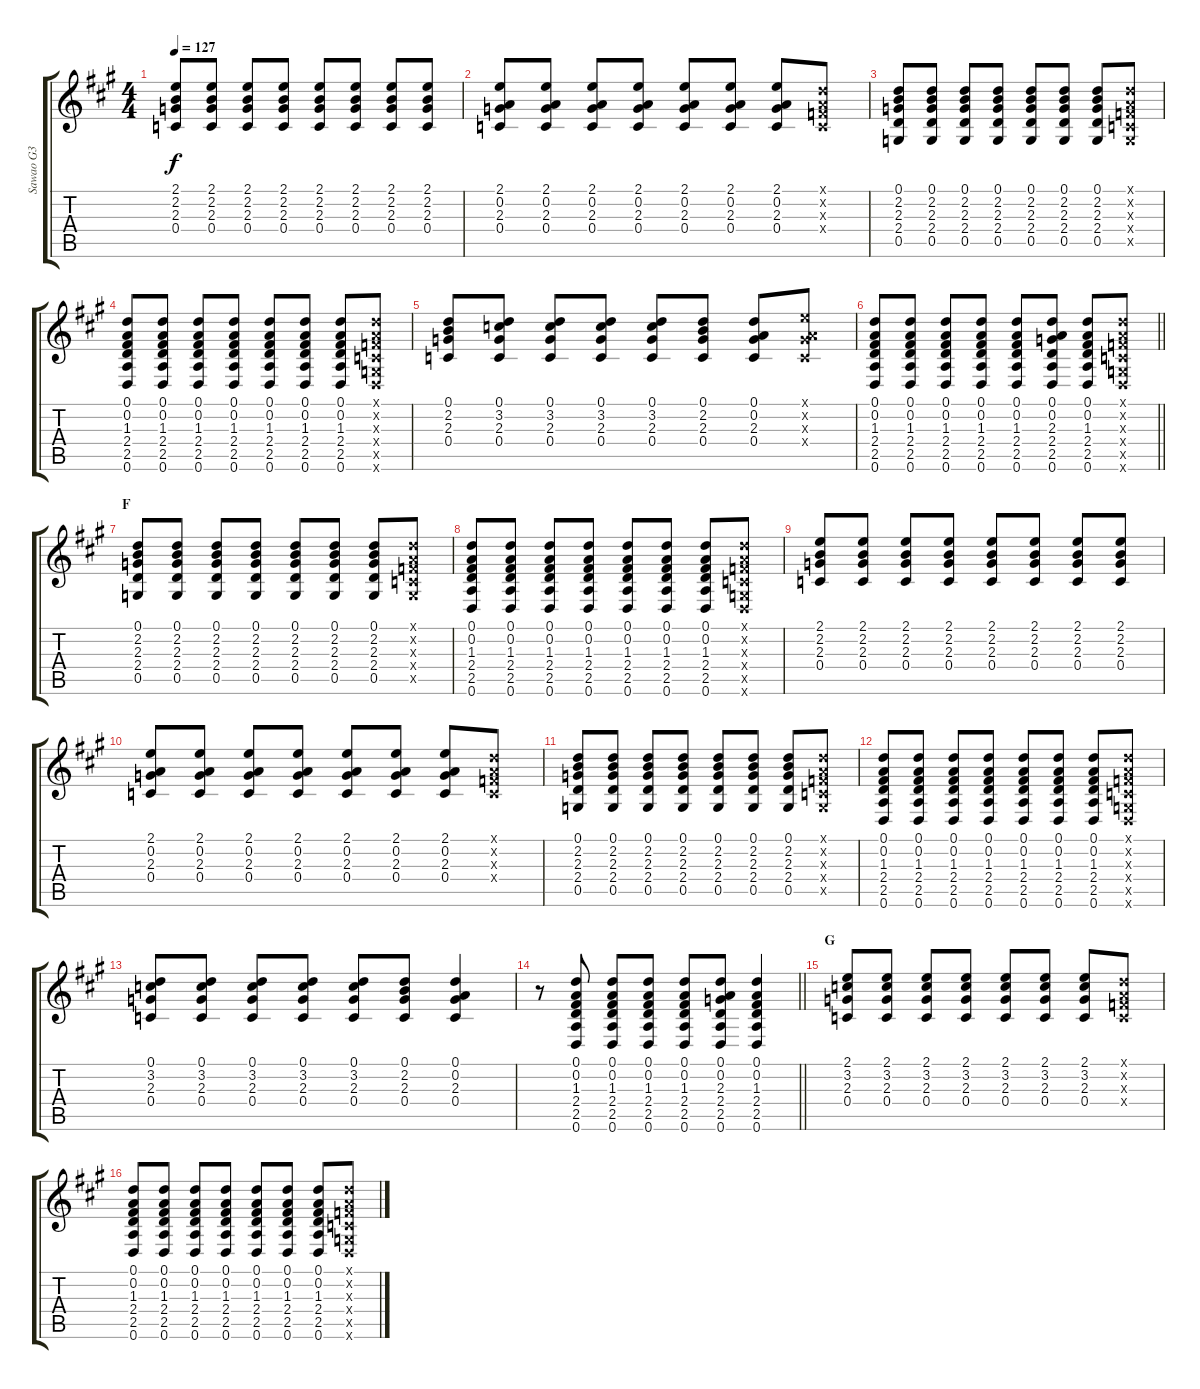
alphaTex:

\track ("Sawao G3" "Sawao G3") {instrument overdrivenguitar}
\staff {score tabs}
\tuning (D4 A3 F3 C3 G2 D2) {hide}
\ts (4 4)
\tempo 127
\clef g2
\ks a
(2.1 2.2 2.3 0.4).8{dy f} (2.1 2.2 2.3 0.4).8 (2.1 2.2 2.3 0.4).8 (2.1 2.2 2.3 0.4).8 (2.1 2.2 2.3 0.4).8 (2.1 2.2 2.3 0.4).8 (2.1 2.2 2.3 0.4).8 (2.1 2.2 2.3 0.4).8 |
(2.1 0.2 2.3 0.4).8 (2.1 0.2 2.3 0.4).8 (2.1 0.2 2.3 0.4).8 (2.1 0.2 2.3 0.4).8 (2.1 0.2 2.3 0.4).8 (2.1 0.2 2.3 0.4).8 (2.1 0.2 2.3 0.4).8 (0.1{x} 0.2{x} 0.3{x} 0.4{x}).8 |
(0.1 2.2 2.3 2.4 0.5).8 (0.1 2.2 2.3 2.4 0.5).8 (0.1 2.2 2.3 2.4 0.5).8 (0.1 2.2 2.3 2.4 0.5).8 (0.1 2.2 2.3 2.4 0.5).8 (0.1 2.2 2.3 2.4 0.5).8 (0.1 2.2 2.3 2.4 0.5).8 (0.1{x} 0.2{x} 0.3{x} 0.4{x} 0.5{x}).8 |
(0.1 0.2 1.3 2.4 2.5 0.6).8 (0.1 0.2 1.3 2.4 2.5 0.6).8 (0.1 0.2 1.3 2.4 2.5 0.6).8 (0.1 0.2 1.3 2.4 2.5 0.6).8 (0.1 0.2 1.3 2.4 2.5 0.6).8 (0.1 0.2 1.3 2.4 2.5 0.6).8 (0.1 0.2 1.3 2.4 2.5 0.6).8 (0.1{x} 0.2{x} 0.3{x} 0.4{x} 0.5{x} 0.6{x}).8 |
(0.1 2.2 2.3 0.4).8 (0.1 3.2 2.3 0.4).8 (0.1 3.2 2.3 0.4).8 (0.1 3.2 2.3 0.4).8 (0.1 3.2 2.3 0.4).8 (0.1 2.2 2.3 0.4).8 (0.1 0.2 2.3 0.4).8 (2.1{x} 0.2{x} 2.3{x} 0.4{x}).8 |
\barLineRight lightlight
(0.1 0.2 1.3 2.4 2.5 0.6).8 (0.1 0.2 1.3 2.4 2.5 0.6).8 (0.1 0.2 1.3 2.4 2.5 0.6).8 (0.1 0.2 1.3 2.4 2.5 0.6).8 (0.1 0.2 1.3 2.4 2.5 0.6).8 (0.1 0.2 2.3 2.4 2.5 0.6).8 (0.1 0.2 1.3 2.4 2.5 0.6).8 (0.1{x} 0.2{x} 0.3{x} 0.4{x} 0.5{x} 0.6{x}).8 |
\section ("" "F")
(0.1 2.2 2.3 2.4 0.5).8 (0.1 2.2 2.3 2.4 0.5).8 (0.1 2.2 2.3 2.4 0.5).8 (0.1 2.2 2.3 2.4 0.5).8 (0.1 2.2 2.3 2.4 0.5).8 (0.1 2.2 2.3 2.4 0.5).8 (0.1 2.2 2.3 2.4 0.5).8 (0.1{x} 0.2{x} 0.3{x} 0.4{x} 0.5{x}).8 |
(0.1 0.2 1.3 2.4 2.5 0.6).8 (0.1 0.2 1.3 2.4 2.5 0.6).8 (0.1 0.2 1.3 2.4 2.5 0.6).8 (0.1 0.2 1.3 2.4 2.5 0.6).8 (0.1 0.2 1.3 2.4 2.5 0.6).8 (0.1 0.2 1.3 2.4 2.5 0.6).8 (0.1 0.2 1.3 2.4 2.5 0.6).8 (0.1{x} 0.2{x} 0.3{x} 0.4{x} 0.5{x} 0.6{x}).8 |
(2.1 2.2 2.3 0.4).8 (2.1 2.2 2.3 0.4).8 (2.1 2.2 2.3 0.4).8 (2.1 2.2 2.3 0.4).8 (2.1 2.2 2.3 0.4).8 (2.1 2.2 2.3 0.4).8 (2.1 2.2 2.3 0.4).8 (2.1 2.2 2.3 0.4).8 |
(2.1 0.2 2.3 0.4).8 (2.1 0.2 2.3 0.4).8 (2.1 0.2 2.3 0.4).8 (2.1 0.2 2.3 0.4).8 (2.1 0.2 2.3 0.4).8 (2.1 0.2 2.3 0.4).8 (2.1 0.2 2.3 0.4).8 (0.1{x} 0.2{x} 0.3{x} 0.4{x}).8 |
(0.1 2.2 2.3 2.4 0.5).8 (0.1 2.2 2.3 2.4 0.5).8 (0.1 2.2 2.3 2.4 0.5).8 (0.1 2.2 2.3 2.4 0.5).8 (0.1 2.2 2.3 2.4 0.5).8 (0.1 2.2 2.3 2.4 0.5).8 (0.1 2.2 2.3 2.4 0.5).8 (0.1{x} 0.2{x} 0.3{x} 0.4{x} 0.5{x}).8 |
(0.1 0.2 1.3 2.4 2.5 0.6).8 (0.1 0.2 1.3 2.4 2.5 0.6).8 (0.1 0.2 1.3 2.4 2.5 0.6).8 (0.1 0.2 1.3 2.4 2.5 0.6).8 (0.1 0.2 1.3 2.4 2.5 0.6).8 (0.1 0.2 1.3 2.4 2.5 0.6).8 (0.1 0.2 1.3 2.4 2.5 0.6).8 (0.1{x} 0.2{x} 0.3{x} 0.4{x} 0.5{x} 0.6{x}).8 |
(0.1 3.2 2.3 0.4).8 (0.1 3.2 2.3 0.4).8 (0.1 3.2 2.3 0.4).8 (0.1 3.2 2.3 0.4).8 (0.1 3.2 2.3 0.4).8 (0.1 2.2 2.3 0.4).8 (0.1 0.2 2.3 0.4).4 |
\barLineRight lightlight
r.8 (0.1 0.2 1.3 2.4 2.5 0.6).8 (0.1 0.2 1.3 2.4 2.5 0.6).8 (0.1 0.2 1.3 2.4 2.5 0.6).8 (0.1 0.2 1.3 2.4 2.5 0.6).8 (0.1 0.2 2.3 2.4 2.5 0.6).8 (0.1 0.2 1.3 2.4 2.5 0.6).4 |
\section ("" "G")
(2.1 3.2 2.3 0.4).8 (2.1 3.2 2.3 0.4).8 (2.1 3.2 2.3 0.4).8 (2.1 3.2 2.3 0.4).8 (2.1 3.2 2.3 0.4).8 (2.1 3.2 2.3 0.4).8 (2.1 3.2 2.3 0.4).8 (0.1{x} 0.2{x} 0.3{x} 0.4{x}).8 |
(0.1 0.2 1.3 2.4 2.5 0.6).8 (0.1 0.2 1.3 2.4 2.5 0.6).8 (0.1 0.2 1.3 2.4 2.5 0.6).8 (0.1 0.2 1.3 2.4 2.5 0.6).8 (0.1 0.2 1.3 2.4 2.5 0.6).8 (0.1 0.2 1.3 2.4 2.5 0.6).8 (0.1 0.2 1.3 2.4 2.5 0.6).8 (0.1{x} 0.2{x} 0.3{x} 0.4{x} 0.5{x} 0.6{x}).8
